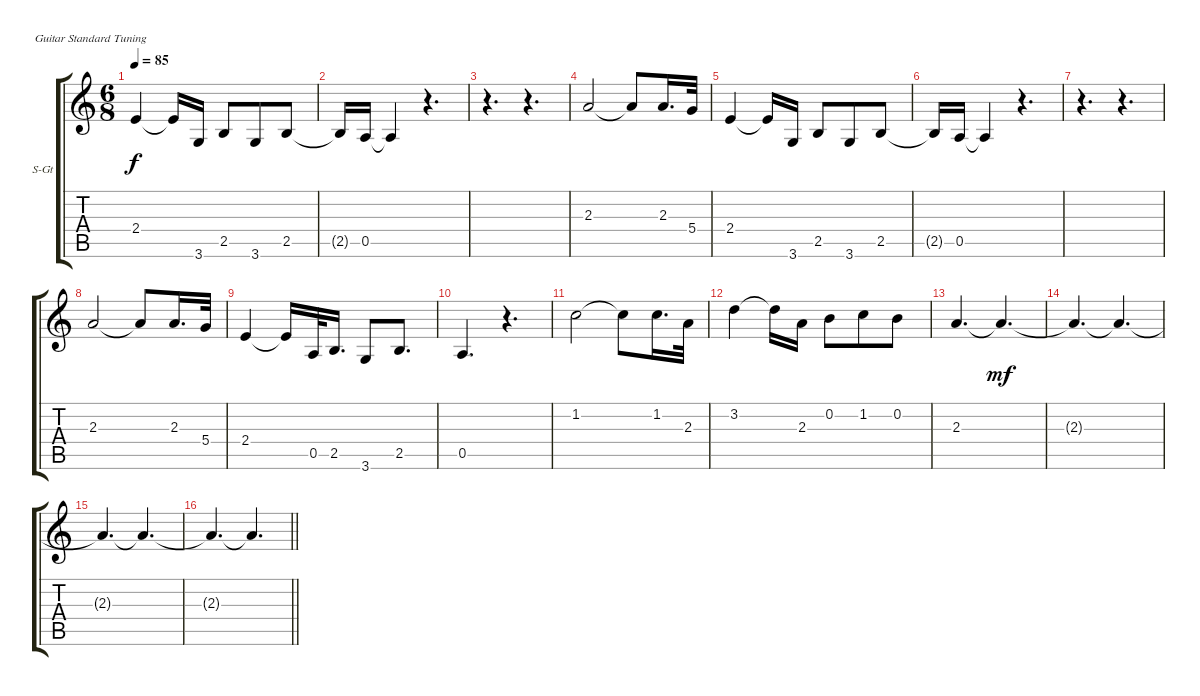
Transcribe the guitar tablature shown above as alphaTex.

\bracketExtendMode groupsimilarinstruments
\firstSystemTrackNameOrientation horizontal
\otherSystemsTrackNameOrientation horizontal
\track ("Backing Vocals 1" "S-Gt") {instrument flute}
\staff {score tabs}
\tuning (E4 B3 G3 D3 A2 E2)
\displaytranspose 12
\ts (6 8)
\tempo 85
\clef g2
\ks c
2.4.4{dy f} 2.4{t}.16 3.6.16 2.5.8 3.6.8 2.5.8 |
2.5{t}.16 0.5.16 0.5{t}.4 r.4{d} |
r.4{d} r.4{d} |
2.3.2 2.3{t}.8 2.3.16{d} 5.4.32 |
2.4.4 2.4{t}.16 3.6.16 2.5.8 3.6.8 2.5.8 |
2.5{t}.16 0.5.16 0.5{t}.4 r.4{d} |
r.4{d} r.4{d} |
2.3.2 2.3{t}.8 2.3.16{d} 5.4.32 |
2.4.4 2.4{t}.16 0.5.32 2.5.16{d} 3.6.8 2.5.8{d} |
0.5.4{d} r.4{d} |
1.2.2 1.2{t}.8 1.2.16{d} 2.3.32 |
3.2.4 3.2{t}.16 2.3.16 0.2.8 1.2.8 0.2.8 |
2.3.4{d} 2.3{t}.4{d dy mf} |
2.3{t}.4{d} 2.3{t}.4{d} |
2.3{t}.4{d} 2.3{t}.4{d} |
\barLineRight lightlight
2.3{t}.4{d} 2.3{t}.4{d}
